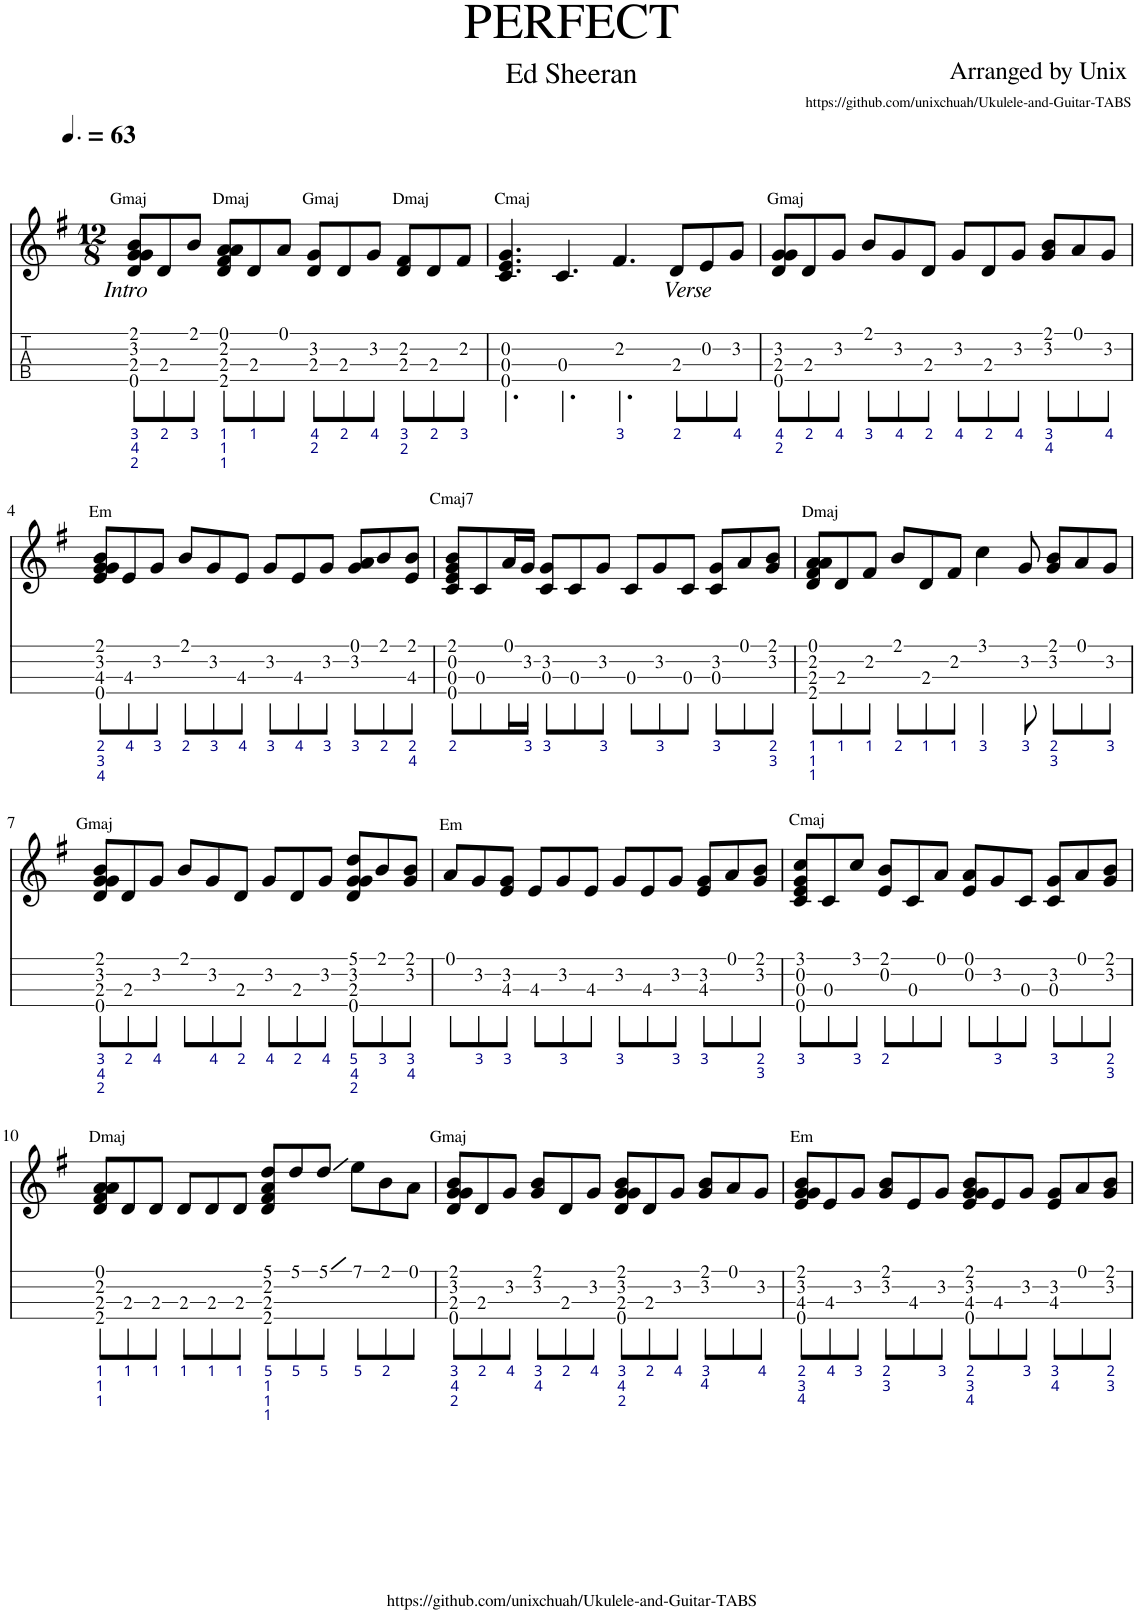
**kern	**kern
*part1	*part1
*staff2	*staff1
*I"Ukulele	*
*I'Uk.	*
*stria4	*
*	*clefG2
*k[f#]	*k[f#]
*M12/8	*M12/8
*MM95	*MM95
=1	=1
!	!LO:TX:a:t=Gmaj
!	!LO:TX:b:i:t=Intro
!LO:TX:b:color=#00007F:t=3	!
!LO:TX:b:color=#00007F:t=4	!
!LO:TX:b:color=#00007F:t=2	!
8g\ 8d\ 8g\ 8b\L	8d/ 8g/ 8g/ 8b/L
!LO:TX:b:color=#00007F:t=2	!
8d\	8d/
!LO:TX:b:color=#00007F:t=3	!
8b\J	8b/J
!	!LO:TX:a:t=Dmaj
!LO:TX:b:color=#00007F:t=1	!
!LO:TX:b:color=#00007F:t=1	!
!LO:TX:b:color=#00007F:t=1	!
8a\ 8d\ 8f#\ 8a\L	8d/ 8f#/ 8a/ 8a/L
!LO:TX:b:color=#00007F:t=1	!
8d\	8d/
8a\J	8a/J
!	!LO:TX:a:t=Gmaj
!LO:TX:b:color=#00007F:t=4	!
!LO:TX:b:color=#00007F:t=2	!
8d\ 8g\L	8d/ 8g/L
!LO:TX:b:color=#00007F:t=2	!
8d\	8d/
!LO:TX:b:color=#00007F:t=4	!
8g\J	8g/J
!	!LO:TX:a:t=Dmaj
!LO:TX:b:color=#00007F:t=3	!
!LO:TX:b:color=#00007F:t=2	!
8d\ 8f#\L	8d/ 8f#/L
!LO:TX:b:color=#00007F:t=2	!
8d\	8d/
!LO:TX:b:color=#00007F:t=3	!
8f#\J	8f#/J
=2	=2
!	!LO:TX:a:t=Cmaj
4.g\ 4.c\ 4.e\	4.c/ 4.e/ 4.g/
4.c\	4.c/
!LO:TX:b:color=#00007F:t=3	!
4.f#\	4.f#/
!	!LO:TX:b:i:t=Verse
!LO:TX:b:color=#00007F:t=2	!
8d\L	8d/L
8e\	8e/
!LO:TX:b:color=#00007F:t=4	!
8g\J	8g/J
=3	=3
!	!LO:TX:a:t=Gmaj
!LO:TX:b:color=#00007F:t=4	!
!LO:TX:b:color=#00007F:t=2	!
8g\ 8d\ 8g\L	8d/ 8g/ 8g/L
!LO:TX:b:color=#00007F:t=2	!
8d\	8d/
!LO:TX:b:color=#00007F:t=4	!
8g\J	8g/J
!LO:TX:b:color=#00007F:t=3	!
8b\L	8b/L
!LO:TX:b:color=#00007F:t=4	!
8g\	8g/
!LO:TX:b:color=#00007F:t=2	!
8d\J	8d/J
!LO:TX:b:color=#00007F:t=4	!
8g\L	8g/L
!LO:TX:b:color=#00007F:t=2	!
8d\	8d/
!LO:TX:b:color=#00007F:t=4	!
8g\J	8g/J
!LO:TX:b:color=#00007F:t=3	!
!LO:TX:b:color=#00007F:t=4	!
8g\ 8b\L	8g/ 8b/L
8a\	8a/
!LO:TX:b:color=#00007F:t=4	!
8g\J	8g/J
!!LO:LB:g=z
=4	=4
!	!LO:TX:a:t=Em
!LO:TX:b:color=#00007F:t=2	!
!LO:TX:b:color=#00007F:t=3	!
!LO:TX:b:color=#00007F:t=4	!
8g\ 8e\ 8g\ 8b\L	8e/ 8g/ 8g/ 8b/L
!LO:TX:b:color=#00007F:t=4	!
8e\	8e/
!LO:TX:b:color=#00007F:t=3	!
8g\J	8g/J
!LO:TX:b:color=#00007F:t=2	!
8b\L	8b/L
!LO:TX:b:color=#00007F:t=3	!
8g\	8g/
!LO:TX:b:color=#00007F:t=4	!
8e\J	8e/J
!LO:TX:b:color=#00007F:t=3	!
8g\L	8g/L
!LO:TX:b:color=#00007F:t=4	!
8e\	8e/
!LO:TX:b:color=#00007F:t=3	!
8g\J	8g/J
!LO:TX:b:color=#00007F:t=3	!
8g\ 8a\L	8g/ 8a/L
!LO:TX:b:color=#00007F:t=2	!
8b\	8b/
!LO:TX:b:color=#00007F:t=2	!
!LO:TX:b:color=#00007F:t=4	!
8e\ 8b\J	8e/ 8b/J
=5	=5
!	!LO:TX:a:t=Cmaj7
!LO:TX:b:color=#00007F:t=2	!
8g\ 8c\ 8e\ 8b\L	8c/ 8e/ 8g/ 8b/L
8c\	8c/
16a\L	16a/L
!LO:TX:b:color=#00007F:t=3	!
16g\JJ	16g/JJ
!LO:TX:b:color=#00007F:t=3	!
8c\ 8g\L	8c/ 8g/L
8c\	8c/
!LO:TX:b:color=#00007F:t=3	!
8g\J	8g/J
8c\L	8c/L
!LO:TX:b:color=#00007F:t=3	!
8g\	8g/
8c\J	8c/J
!LO:TX:b:color=#00007F:t=3	!
8c\ 8g\L	8c/ 8g/L
8a\	8a/
!LO:TX:b:color=#00007F:t=2	!
!LO:TX:b:color=#00007F:t=3	!
8g\ 8b\J	8g/ 8b/J
=6	=6
!	!LO:TX:a:t=Dmaj
!LO:TX:b:color=#00007F:t=1	!
!LO:TX:b:color=#00007F:t=1	!
!LO:TX:b:color=#00007F:t=1	!
8a\ 8d\ 8f#X\ 8a\L	8d/ 8f#/ 8a/ 8a/L
!LO:TX:b:color=#00007F:t=1	!
8d\	8d/
!LO:TX:b:color=#00007F:t=1	!
8f#\J	8f#/J
!LO:TX:b:color=#00007F:t=2	!
8bn\L	8b/L
!LO:TX:b:color=#00007F:t=1	!
8d\	8d/
!LO:TX:b:color=#00007F:t=1	!
8f#\J	8f#/J
!LO:TX:b:color=#00007F:t=3	!
4cc\	4cc\
!LO:TX:b:color=#00007F:t=3	!
8g\	8g/
!LO:TX:b:color=#00007F:t=2	!
!LO:TX:b:color=#00007F:t=3	!
8g\ 8b\L	8g/ 8b/L
8a\	8a/
!LO:TX:b:color=#00007F:t=3	!
8g\J	8g/J
!!LO:LB:g=z
=7	=7
!	!LO:TX:a:t=Gmaj
!LO:TX:b:color=#00007F:t=3	!
!LO:TX:b:color=#00007F:t=4	!
!LO:TX:b:color=#00007F:t=2	!
8g\ 8d\ 8g\ 8b\L	8d/ 8g/ 8g/ 8b/L
!LO:TX:b:color=#00007F:t=2	!
8d\	8d/
!LO:TX:b:color=#00007F:t=4	!
8g\J	8g/J
8b\L	8b/L
!LO:TX:b:color=#00007F:t=4	!
8g\	8g/
!LO:TX:b:color=#00007F:t=2	!
8d\J	8d/J
!LO:TX:b:color=#00007F:t=4	!
8g\L	8g/L
!LO:TX:b:color=#00007F:t=2	!
8d\	8d/
!LO:TX:b:color=#00007F:t=4	!
8g\J	8g/J
!LO:TX:b:color=#00007F:t=5	!
!LO:TX:b:color=#00007F:t=4	!
!LO:TX:b:color=#00007F:t=2	!
8g\ 8d\ 8g\ 8dd\L	8d/ 8g/ 8g/ 8dd/L
!LO:TX:b:color=#00007F:t=3	!
8b\	8b/
!LO:TX:b:color=#00007F:t=3	!
!LO:TX:b:color=#00007F:t=4	!
8g\ 8b\J	8g/ 8b/J
=8	=8
!	!LO:TX:a:t=Em
8a\L	8a/L
!LO:TX:b:color=#00007F:t=3	!
8g\	8g/
!LO:TX:b:color=#00007F:t=3	!
8e\ 8g\J	8e/ 8g/J
8e\L	8e/L
!LO:TX:b:color=#00007F:t=3	!
8g\	8g/
8e\J	8e/J
!LO:TX:b:color=#00007F:t=3	!
8g\L	8g/L
8e\	8e/
!LO:TX:b:color=#00007F:t=3	!
8g\J	8g/J
!LO:TX:b:color=#00007F:t=3	!
8e\ 8g\L	8e/ 8g/L
8a\	8a/
!LO:TX:b:color=#00007F:t=2	!
!LO:TX:b:color=#00007F:t=3	!
8g\ 8b\J	8g/ 8b/J
=9	=9
!	!LO:TX:a:t=Cmaj
!LO:TX:b:color=#00007F:t=3	!
8g\ 8c\ 8e\ 8cc\L	8c/ 8e/ 8g/ 8cc/L
8c\	8c/
!LO:TX:b:color=#00007F:t=3	!
8cc\J	8cc/J
!LO:TX:b:color=#00007F:t=2	!
8e\ 8b\L	8e/ 8b/L
8c\	8c/
8a\J	8a/J
8e\ 8a\L	8e/ 8a/L
!LO:TX:b:color=#00007F:t=3	!
8g\	8g/
8c\J	8c/J
!LO:TX:b:color=#00007F:t=3	!
8c\ 8g\L	8c/ 8g/L
8a\	8a/
!LO:TX:b:color=#00007F:t=2	!
!LO:TX:b:color=#00007F:t=3	!
8g\ 8b\J	8g/ 8b/J
!!LO:LB:g=z
=10	=10
!	!LO:TX:a:t=Dmaj
!LO:TX:b:color=#00007F:t=1	!
!LO:TX:b:color=#00007F:t=1	!
!LO:TX:b:color=#00007F:t=1	!
8a\ 8d\ 8f#\ 8a\L	8d/ 8f#/ 8a/ 8a/L
!LO:TX:b:color=#00007F:t=1	!
8d\	8d/
!LO:TX:b:color=#00007F:t=1	!
8d\J	8d/J
!LO:TX:b:color=#00007F:t=1	!
8d\L	8d/L
!LO:TX:b:color=#00007F:t=1	!
8d\	8d/
!LO:TX:b:color=#00007F:t=1	!
8d\J	8d/J
!LO:TX:b:color=#00007F:t=5	!
!LO:TX:b:color=#00007F:t=1	!
!LO:TX:b:color=#00007F:t=1	!
!LO:TX:b:color=#00007F:t=1	!
8a\ 8d\ 8f#\ 8dd\L	8d/ 8f#/ 8a/ 8dd/L
!LO:TX:b:color=#00007F:t=5	!
8dd\	8dd/
!LO:TX:b:color=#00007F:t=5	!
8dd\J	8dd/J
!LO:TX:b:color=#00007F:t=5	!
8ee\L	8ee\L
!LO:TX:b:color=#00007F:t=2	!
8b\	8b\
8a\J	8a\J
=11	=11
!	!LO:TX:a:t=Gmaj
!LO:TX:b:color=#00007F:t=3	!
!LO:TX:b:color=#00007F:t=4	!
!LO:TX:b:color=#00007F:t=2	!
8g\ 8d\ 8g\ 8b\L	8d/ 8g/ 8g/ 8b/L
!LO:TX:b:color=#00007F:t=2	!
8d\	8d/
!LO:TX:b:color=#00007F:t=4	!
8g\J	8g/J
!LO:TX:b:color=#00007F:t=3	!
!LO:TX:b:color=#00007F:t=4	!
8g\ 8b\L	8g/ 8b/L
!LO:TX:b:color=#00007F:t=2	!
8d\	8d/
!LO:TX:b:color=#00007F:t=4	!
8g\J	8g/J
!LO:TX:b:color=#00007F:t=3	!
!LO:TX:b:color=#00007F:t=4	!
!LO:TX:b:color=#00007F:t=2	!
8g\ 8d\ 8g\ 8b\L	8d/ 8g/ 8g/ 8b/L
!LO:TX:b:color=#00007F:t=2	!
8d\	8d/
!LO:TX:b:color=#00007F:t=4	!
8g\J	8g/J
!LO:TX:b:color=#00007F:t=3	!
!LO:TX:b:color=#00007F:t=4	!
8g\ 8b\L	8g/ 8b/L
8a\	8a/
!LO:TX:b:color=#00007F:t=4	!
8g\J	8g/J
=12	=12
!	!LO:TX:a:t=Em
!LO:TX:b:color=#00007F:t=2	!
!LO:TX:b:color=#00007F:t=3	!
!LO:TX:b:color=#00007F:t=4	!
8g\ 8e\ 8g\ 8b\L	8e/ 8g/ 8g/ 8b/L
!LO:TX:b:color=#00007F:t=4	!
8e\	8e/
!LO:TX:b:color=#00007F:t=3	!
8g\J	8g/J
!LO:TX:b:color=#00007F:t=2	!
!LO:TX:b:color=#00007F:t=3	!
8g\ 8b\L	8g/ 8b/L
8e\	8e/
!LO:TX:b:color=#00007F:t=3	!
8g\J	8g/J
!LO:TX:b:color=#00007F:t=2	!
!LO:TX:b:color=#00007F:t=3	!
!LO:TX:b:color=#00007F:t=4	!
8g\ 8e\ 8g\ 8b\L	8e/ 8g/ 8g/ 8b/L
8e\	8e/
!LO:TX:b:color=#00007F:t=3	!
8g\J	8g/J
!LO:TX:b:color=#00007F:t=3	!
!LO:TX:b:color=#00007F:t=4	!
8e\ 8g\L	8e/ 8g/L
8a\	8a/
!LO:TX:b:color=#00007F:t=2	!
!LO:TX:b:color=#00007F:t=3	!
8g\ 8b\J	8g/ 8b/J
=	=
*-	*-
